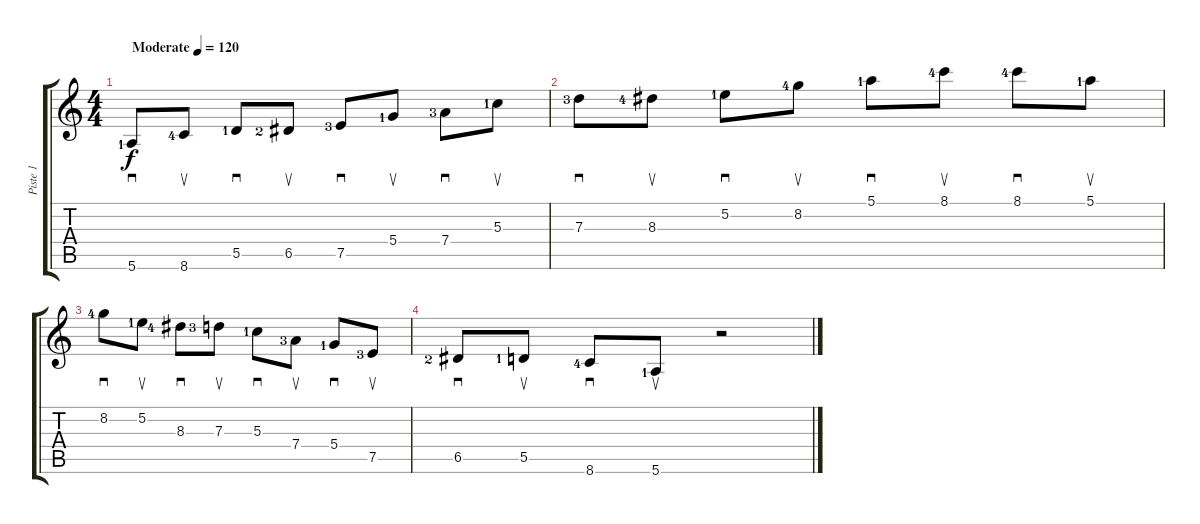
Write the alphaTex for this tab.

\track ("Piste 1" "Piste 1") {instrument acousticguitarsteel}
\staff {score tabs}
\tuning (E4 B3 G3 D3 A2 E2) {hide}
\ts (4 4)
\tempo (120 "Moderate")
\clef g2
\ks c
5.6{lf 2}.8{sd dy f instrument acousticguitarsteel} 8.6{lf 5}.8{su} 5.5{lf 2}.8{sd} 6.5{lf 3}.8{su} 7.5{lf 4}.8{sd} 5.4{lf 2}.8{su} 7.4{lf 4}.8{sd} 5.3{lf 2}.8{su} |
7.3{lf 4}.8{sd} 8.3{lf 5}.8{su} 5.2{lf 2}.8{sd} 8.2{lf 5}.8{su} 5.1{lf 2}.8{sd} 8.1{lf 5}.8{su} 8.1{lf 5}.8{sd} 5.1{lf 2}.8{su} |
8.2{lf 5}.8{sd} 5.2{lf 2}.8{su} 8.3{lf 5}.8{sd} 7.3{lf 4}.8{su} 5.3{lf 2}.8{sd} 7.4{lf 4}.8{su} 5.4{lf 2}.8{sd} 7.5{lf 4}.8{su} |
6.5{lf 3}.8{sd} 5.5{lf 2}.8{su} 8.6{lf 5}.8{sd} 5.6{lf 2}.8{su} r.2
